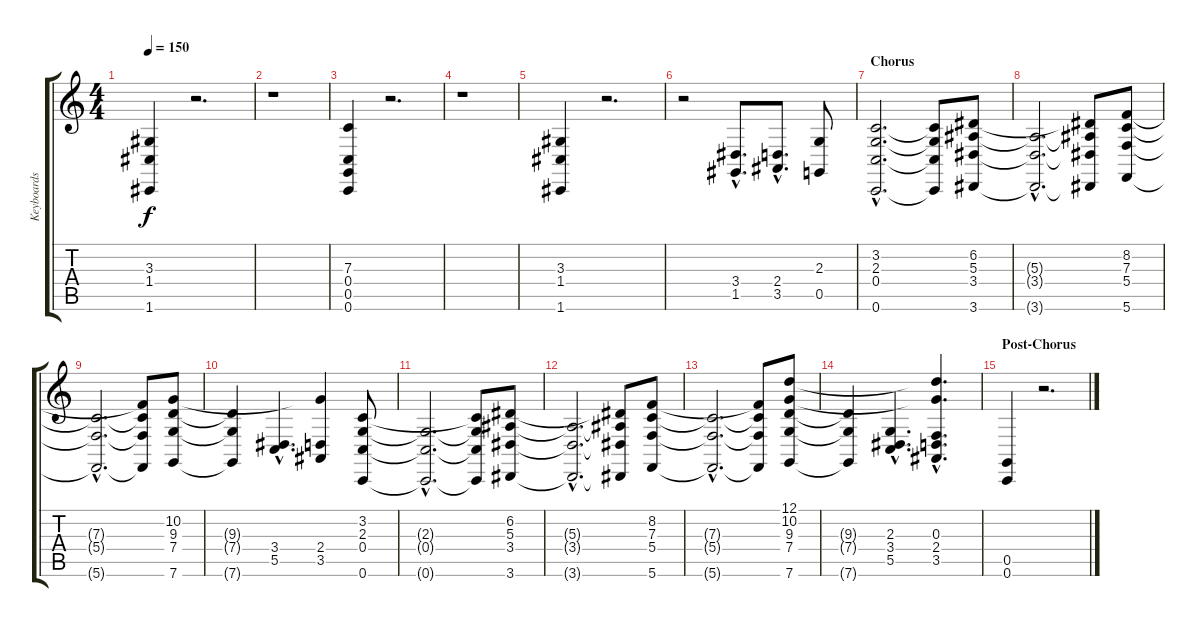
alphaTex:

\track ("Keyboards" "Keyboards") {instrument stringensemble1}
\staff {score tabs}
\tuning (D4 A3 F3 C3 G2 C2) {hide}
\ts (4 4)
\tempo 150
\clef g2
\ks c
(3.3 1.4 1.6).4{dy f} r.2{d} |
r.1 |
(7.3 0.4 0.5 0.6).4 r.2{d} |
r.1 |
(3.3 1.4 1.6).4 r.2{d} |
r.2 (3.4{hac} 1.5{hac}).8{d} (2.4{hac} 3.5{hac}).8{d} (2.3 0.5).8 |
\section ("" "Chorus")
(3.2{hac} 2.3{hac} 0.4{hac} 0.6{hac}).2{d} (3.2{t} 2.3{t} 0.4{t} 0.6{t}).8 (6.2 5.3 3.4 3.6).8 |
(5.3{hac t} 3.4{hac t} 3.6{hac t}).2{d} (6.2{t} 5.3{t} 3.4{t} 3.6{t}).8 (8.2 7.3 5.4 5.6).8 |
(7.3{hac t} 5.4{hac t} 5.6{hac t}).2{d} (8.2{t} 7.3{t} 5.4{t} 5.6{t}).8 (10.2 9.3 7.4 7.6).8 |
(9.3{t} 7.4{t} 7.6{t}).4 (3.4{hac} 5.5{hac}).4{d} (10.2{t} 2.4 3.5).4 (3.2 2.3 0.4 0.6).8 |
(2.3{hac t} 0.4{hac t} 0.6{hac t}).2{d} (3.2{t} 2.3{t} 0.4{t} 0.6{t}).8 (6.2 5.3 3.4 3.6).8 |
(5.3{hac t} 3.4{hac t} 3.6{hac t}).2{d} (6.2{t} 5.3{t} 3.4{t} 3.6{t}).8 (8.2 7.3 5.4 5.6).8 |
(7.3{hac t} 5.4{hac t} 5.6{hac t}).2{d} (8.2{t} 7.3{t} 5.4{t} 5.6{t}).8 (12.1 10.2 9.3 7.4 7.6).8 |
(9.3{t} 7.4{t} 7.6{t}).4 (2.3{hac} 3.4{hac} 5.5{hac}).4{d} (12.1{hac t} 10.2{hac t} 0.3{hac} 2.4{hac} 3.5{hac}).4{d} |
\section ("" "Post-Chorus")
(0.5 0.6).4 r.2{d}
